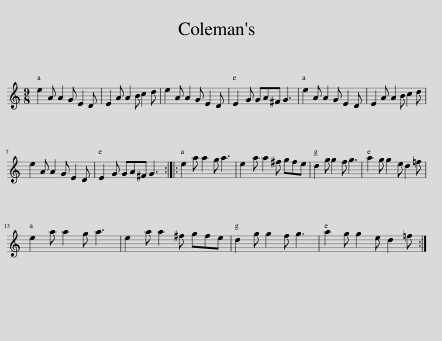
X:1
L:1/8
M:9/8
I:linebreak $
K:C
V:1 treble
V:1
 e2 A A2 G E2 D | E2 A A2 B c2 d | e2 A A2 G E2 D | E2 G GA^F G3 | e2 A A2 G E2 D | %5
 E2 A A2 B c2 d |$ e2 A A2 G E2 D | E2 G GA^F G3 :: e2 a a2 g a3 | e2 a a2 ^f gfe | %10
 d2 g g2 f g3 | a2 g g2 e d2 =f |$ e2 a a2 g a3 | e2 a a2 ^f gfe | d2 g g2 f g3 | %15
 a2 g g2 e d2 =f :| %16
